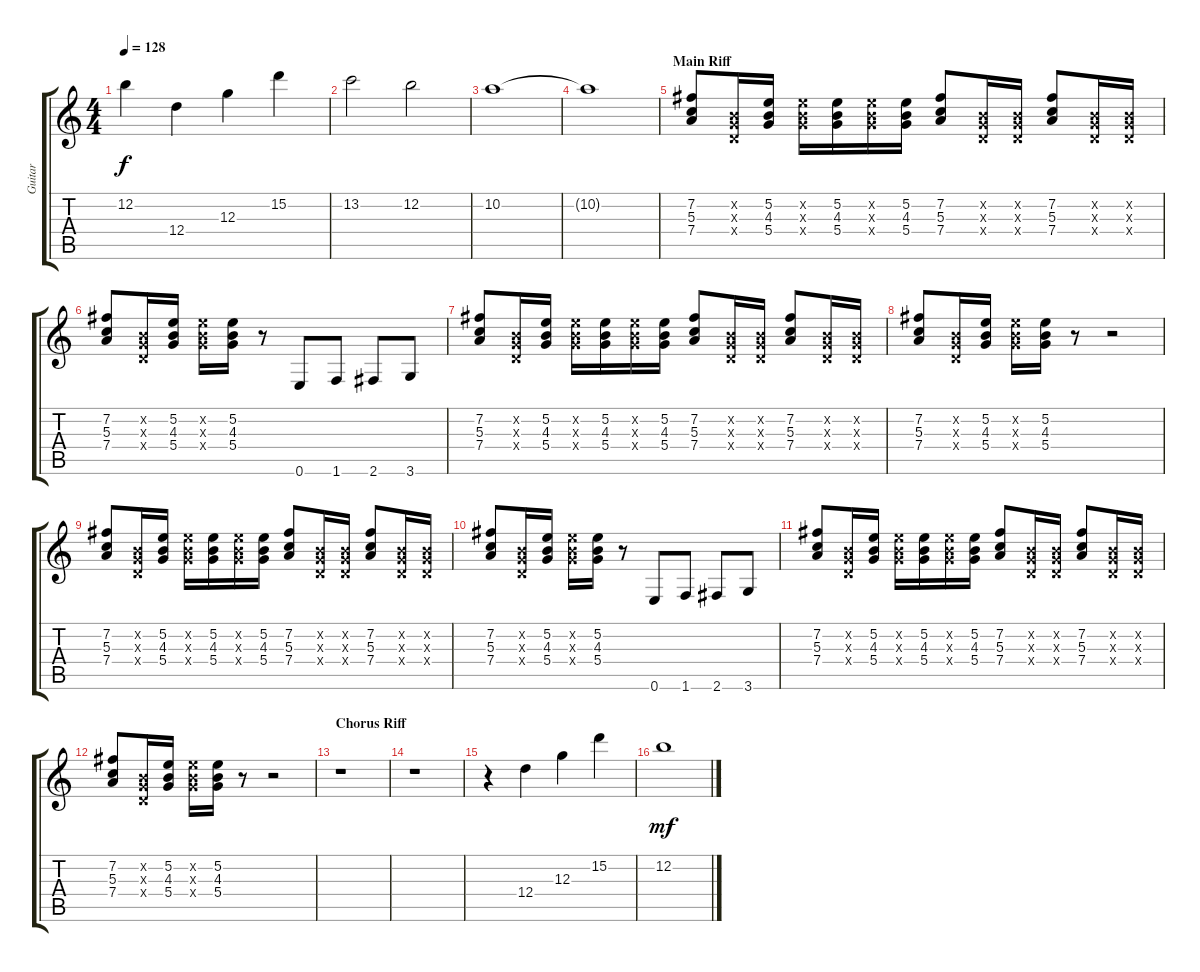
\track ("Guitar" "Guitar") {instrument distortionguitar}
\staff {score tabs}
\tuning (E4 B3 G3 D3 A2 E2) {hide}
\ts (4 4)
\tempo 128
\clef g2
\ks c
12.2{t}.4{dy f} 12.4.4 12.3.4 15.2.4 |
13.2.2 12.2.2 |
10.2.1 |
10.2{t}.1 |
\section ("" "Main Riff")
(7.2 5.3 7.4).8{volume 8} (0.2{x} 0.3{x} 0.4{x}).16 (5.2 4.3 5.4).16 (5.2{x} 4.3{x} 5.4{x}).16 (5.2 4.3 5.4).16 (5.2{x} 4.3{x} 5.4{x}).16 (5.2 4.3 5.4).16 (7.2 5.3 7.4).8 (0.2{x} 0.3{x} 0.4{x}).16 (0.2{x} 0.3{x} 0.4{x}).16 (7.2 5.3 7.4).8 (0.2{x} 0.3{x} 0.4{x}).16 (0.2{x} 0.3{x} 0.4{x}).16 |
(7.2 5.3 7.4).8 (0.2{x} 0.3{x} 0.4{x}).16 (5.2 4.3 5.4).16 (5.2{x} 4.3{x} 5.4{x}).16 (5.2 4.3 5.4).16 r.8 0.6.8 1.6.8 2.6.8 3.6.8 |
(7.2 5.3 7.4).8 (0.2{x} 0.3{x} 0.4{x}).16 (5.2 4.3 5.4).16 (5.2{x} 4.3{x} 5.4{x}).16 (5.2 4.3 5.4).16 (5.2{x} 4.3{x} 5.4{x}).16 (5.2 4.3 5.4).16 (7.2 5.3 7.4).8 (0.2{x} 0.3{x} 0.4{x}).16 (0.2{x} 0.3{x} 0.4{x}).16 (7.2 5.3 7.4).8 (0.2{x} 0.3{x} 0.4{x}).16 (0.2{x} 0.3{x} 0.4{x}).16 |
(7.2 5.3 7.4).8 (0.2{x} 0.3{x} 0.4{x}).16 (5.2 4.3 5.4).16 (5.2{x} 4.3{x} 5.4{x}).16 (5.2 4.3 5.4).16 r.8 r.2 |
(7.2 5.3 7.4).8 (0.2{x} 0.3{x} 0.4{x}).16 (5.2 4.3 5.4).16 (5.2{x} 4.3{x} 5.4{x}).16 (5.2 4.3 5.4).16 (5.2{x} 4.3{x} 5.4{x}).16 (5.2 4.3 5.4).16 (7.2 5.3 7.4).8 (0.2{x} 0.3{x} 0.4{x}).16 (0.2{x} 0.3{x} 0.4{x}).16 (7.2 5.3 7.4).8 (0.2{x} 0.3{x} 0.4{x}).16 (0.2{x} 0.3{x} 0.4{x}).16 |
(7.2 5.3 7.4).8 (0.2{x} 0.3{x} 0.4{x}).16 (5.2 4.3 5.4).16 (5.2{x} 4.3{x} 5.4{x}).16 (5.2 4.3 5.4).16 r.8 0.6.8 1.6.8 2.6.8 3.6.8 |
(7.2 5.3 7.4).8 (0.2{x} 0.3{x} 0.4{x}).16 (5.2 4.3 5.4).16 (5.2{x} 4.3{x} 5.4{x}).16 (5.2 4.3 5.4).16 (5.2{x} 4.3{x} 5.4{x}).16 (5.2 4.3 5.4).16 (7.2 5.3 7.4).8 (0.2{x} 0.3{x} 0.4{x}).16 (0.2{x} 0.3{x} 0.4{x}).16 (7.2 5.3 7.4).8 (0.2{x} 0.3{x} 0.4{x}).16 (0.2{x} 0.3{x} 0.4{x}).16 |
(7.2 5.3 7.4).8 (0.2{x} 0.3{x} 0.4{x}).16 (5.2 4.3 5.4).16 (5.2{x} 4.3{x} 5.4{x}).16 (5.2 4.3 5.4).16 r.8 r.2 |
\section ("" "Chorus Riff")
r.1{volume 8} |
r.1 |
r.4 12.4.4 12.3.4 15.2.4 |
12.2.1{dy mf}
